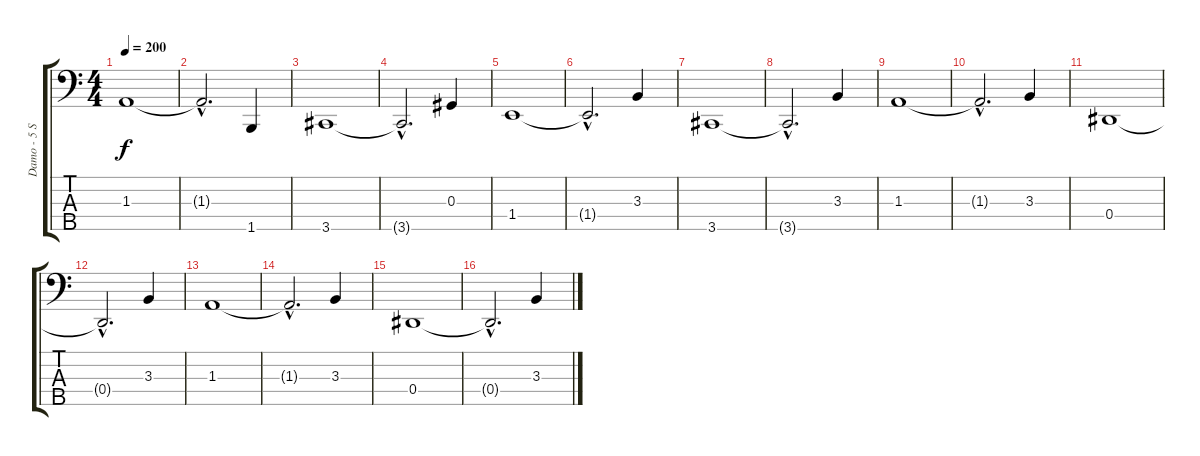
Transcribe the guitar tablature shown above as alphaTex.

\track ("Damo - 5 String Bass" "Damo - 5 S") {instrument electricbasspick}
\staff {score tabs}
\tuning (Gb2 Db2 Ab1 Eb1 Bb0) {hide}
\ts (4 4)
\tempo 200
\clef f4
\ks c
1.3.1{dy f} |
1.3{hac t}.2{d} 1.5.4 |
3.5.1 |
3.5{hac t}.2{d} 0.3.4 |
1.4.1 |
1.4{hac t}.2{d} 3.3.4 |
3.5.1 |
3.5{hac t}.2{d} 3.3.4 |
1.3.1 |
1.3{hac t}.2{d} 3.3.4 |
0.4.1 |
0.4{hac t}.2{d} 3.3.4 |
1.3.1 |
1.3{hac t}.2{d} 3.3.4 |
0.4.1 |
0.4{hac t}.2{d} 3.3.4
